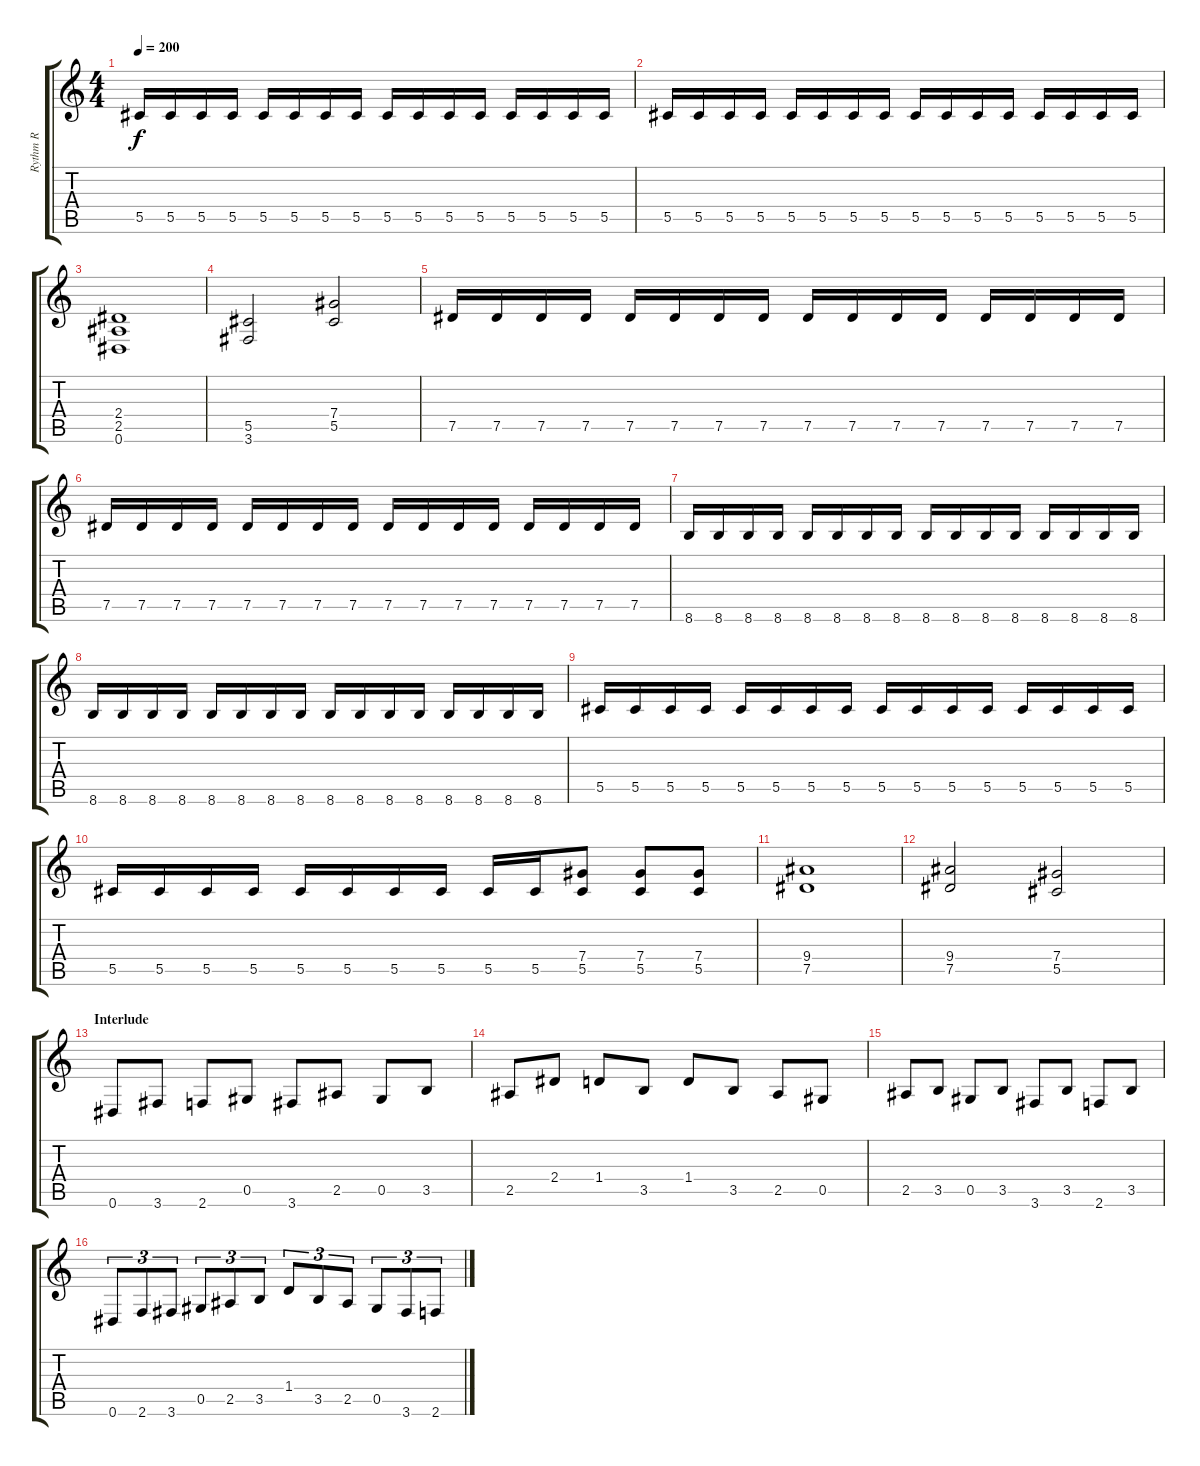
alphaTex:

\track ("Rythm R" "Rythm R") {instrument distortionguitar}
\staff {score tabs}
\tuning (Eb4 Bb3 Gb3 Db3 Ab2 Eb2) {hide}
\ts (4 4)
\tempo 200
\clef g2
\ks c
5.5.16{dy f} 5.5.16 5.5.16 5.5.16 5.5.16 5.5.16 5.5.16 5.5.16 5.5.16 5.5.16 5.5.16 5.5.16 5.5.16 5.5.16 5.5.16 5.5.16 |
5.5.16 5.5.16 5.5.16 5.5.16 5.5.16 5.5.16 5.5.16 5.5.16 5.5.16 5.5.16 5.5.16 5.5.16 5.5.16 5.5.16 5.5.16 5.5.16 |
(2.4 2.5 0.6).1 |
(5.5 3.6).2 (7.4 5.5).2 |
7.5.16 7.5.16 7.5.16 7.5.16 7.5.16 7.5.16 7.5.16 7.5.16 7.5.16 7.5.16 7.5.16 7.5.16 7.5.16 7.5.16 7.5.16 7.5.16 |
7.5.16 7.5.16 7.5.16 7.5.16 7.5.16 7.5.16 7.5.16 7.5.16 7.5.16 7.5.16 7.5.16 7.5.16 7.5.16 7.5.16 7.5.16 7.5.16 |
8.6.16 8.6.16 8.6.16 8.6.16 8.6.16 8.6.16 8.6.16 8.6.16 8.6.16 8.6.16 8.6.16 8.6.16 8.6.16 8.6.16 8.6.16 8.6.16 |
8.6.16 8.6.16 8.6.16 8.6.16 8.6.16 8.6.16 8.6.16 8.6.16 8.6.16 8.6.16 8.6.16 8.6.16 8.6.16 8.6.16 8.6.16 8.6.16 |
5.5.16 5.5.16 5.5.16 5.5.16 5.5.16 5.5.16 5.5.16 5.5.16 5.5.16 5.5.16 5.5.16 5.5.16 5.5.16 5.5.16 5.5.16 5.5.16 |
5.5.16 5.5.16 5.5.16 5.5.16 5.5.16 5.5.16 5.5.16 5.5.16 5.5.16 5.5.16 (7.4 5.5).8 (7.4 5.5).8 (7.4 5.5).8 |
(9.4 7.5).1 |
(9.4 7.5).2 (7.4 5.5).2 |
\section ("" "Interlude")
0.6.8 3.6.8 2.6.8 0.5.8 3.6.8 2.5.8 0.5.8 3.5.8 |
2.5.8 2.4.8 1.4.8 3.5.8 1.4.8 3.5.8 2.5.8 0.5.8 |
2.5.8 3.5.8 0.5.8 3.5.8 3.6.8 3.5.8 2.6.8 3.5.8 |
0.6.8{tu (3 2)} 2.6.8{tu (3 2)} 3.6.8{tu (3 2)} 0.5.8{tu (3 2)} 2.5.8{tu (3 2)} 3.5.8{tu (3 2)} 1.4.8{tu (3 2)} 3.5.8{tu (3 2)} 2.5.8{tu (3 2)} 0.5.8{tu (3 2)} 3.6.8{tu (3 2)} 2.6.8{tu (3 2)}
